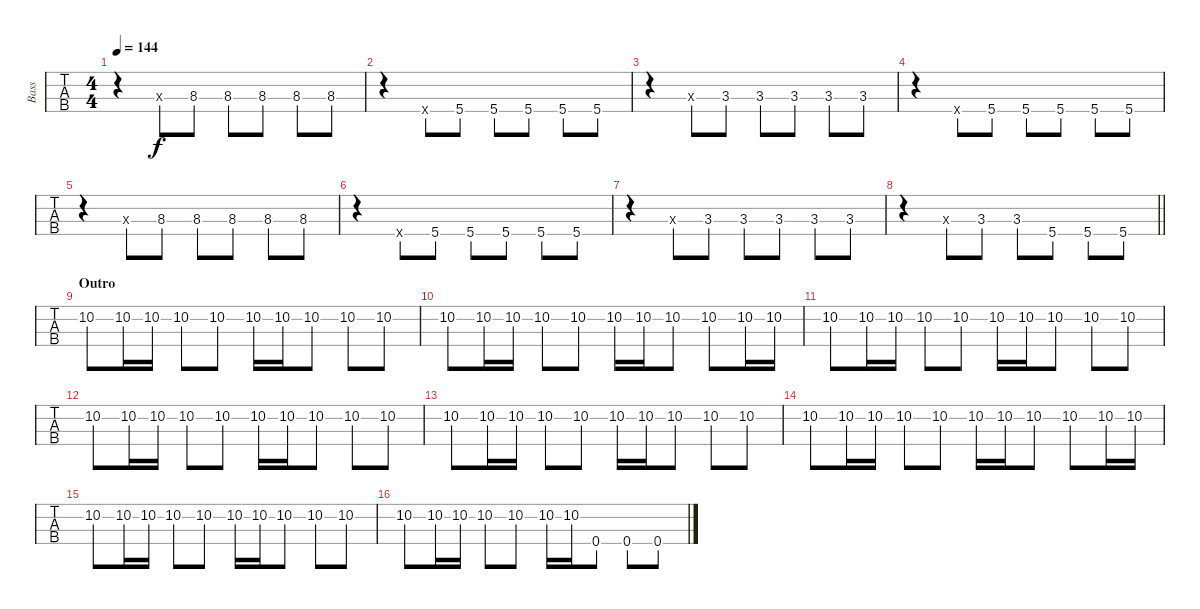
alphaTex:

\track ("Bass" "Bass") {instrument electricbasspick}
\staff {tabs}
\tuning (G2 D2 A1 E1) {hide}
\ts (4 4)
\tempo 144
\clef f4
\ks c
r.4{dy f} 0.3{x}.8 8.3.8 8.3.8 8.3.8 8.3.8 8.3.8 |
r.4 0.4{x}.8 5.4.8 5.4.8 5.4.8 5.4.8 5.4.8 |
r.4 0.3{x}.8 3.3.8 3.3.8 3.3.8 3.3.8 3.3.8 |
r.4 0.4{x}.8 5.4.8 5.4.8 5.4.8 5.4.8 5.4.8 |
r.4 0.3{x}.8 8.3.8 8.3.8 8.3.8 8.3.8 8.3.8 |
r.4 0.4{x}.8 5.4.8 5.4.8 5.4.8 5.4.8 5.4.8 |
r.4 0.3{x}.8 3.3.8 3.3.8 3.3.8 3.3.8 3.3.8 |
\barLineRight lightlight
r.4 0.3{x}.8 3.3.8 3.3.8 5.4.8 5.4.8 5.4.8 |
\section ("" "Outro")
10.2.8 10.2.16 10.2.16 10.2.8 10.2.8 10.2.16 10.2.16 10.2.8 10.2.8 10.2.8 |
10.2.8 10.2.16 10.2.16 10.2.8 10.2.8 10.2.16 10.2.16 10.2.8 10.2.8 10.2.16 10.2.16 |
10.2.8 10.2.16 10.2.16 10.2.8 10.2.8 10.2.16 10.2.16 10.2.8 10.2.8 10.2.8 |
10.2.8 10.2.16 10.2.16 10.2.8 10.2.8 10.2.16 10.2.16 10.2.8 10.2.8 10.2.8 |
10.2.8 10.2.16 10.2.16 10.2.8 10.2.8 10.2.16 10.2.16 10.2.8 10.2.8 10.2.8 |
10.2.8 10.2.16 10.2.16 10.2.8 10.2.8 10.2.16 10.2.16 10.2.8 10.2.8 10.2.16 10.2.16 |
10.2.8 10.2.16 10.2.16 10.2.8 10.2.8 10.2.16 10.2.16 10.2.8 10.2.8 10.2.8 |
10.2.8 10.2.16 10.2.16 10.2.8 10.2.8 10.2.16 10.2.16 0.4.8 0.4.8 0.4.8
